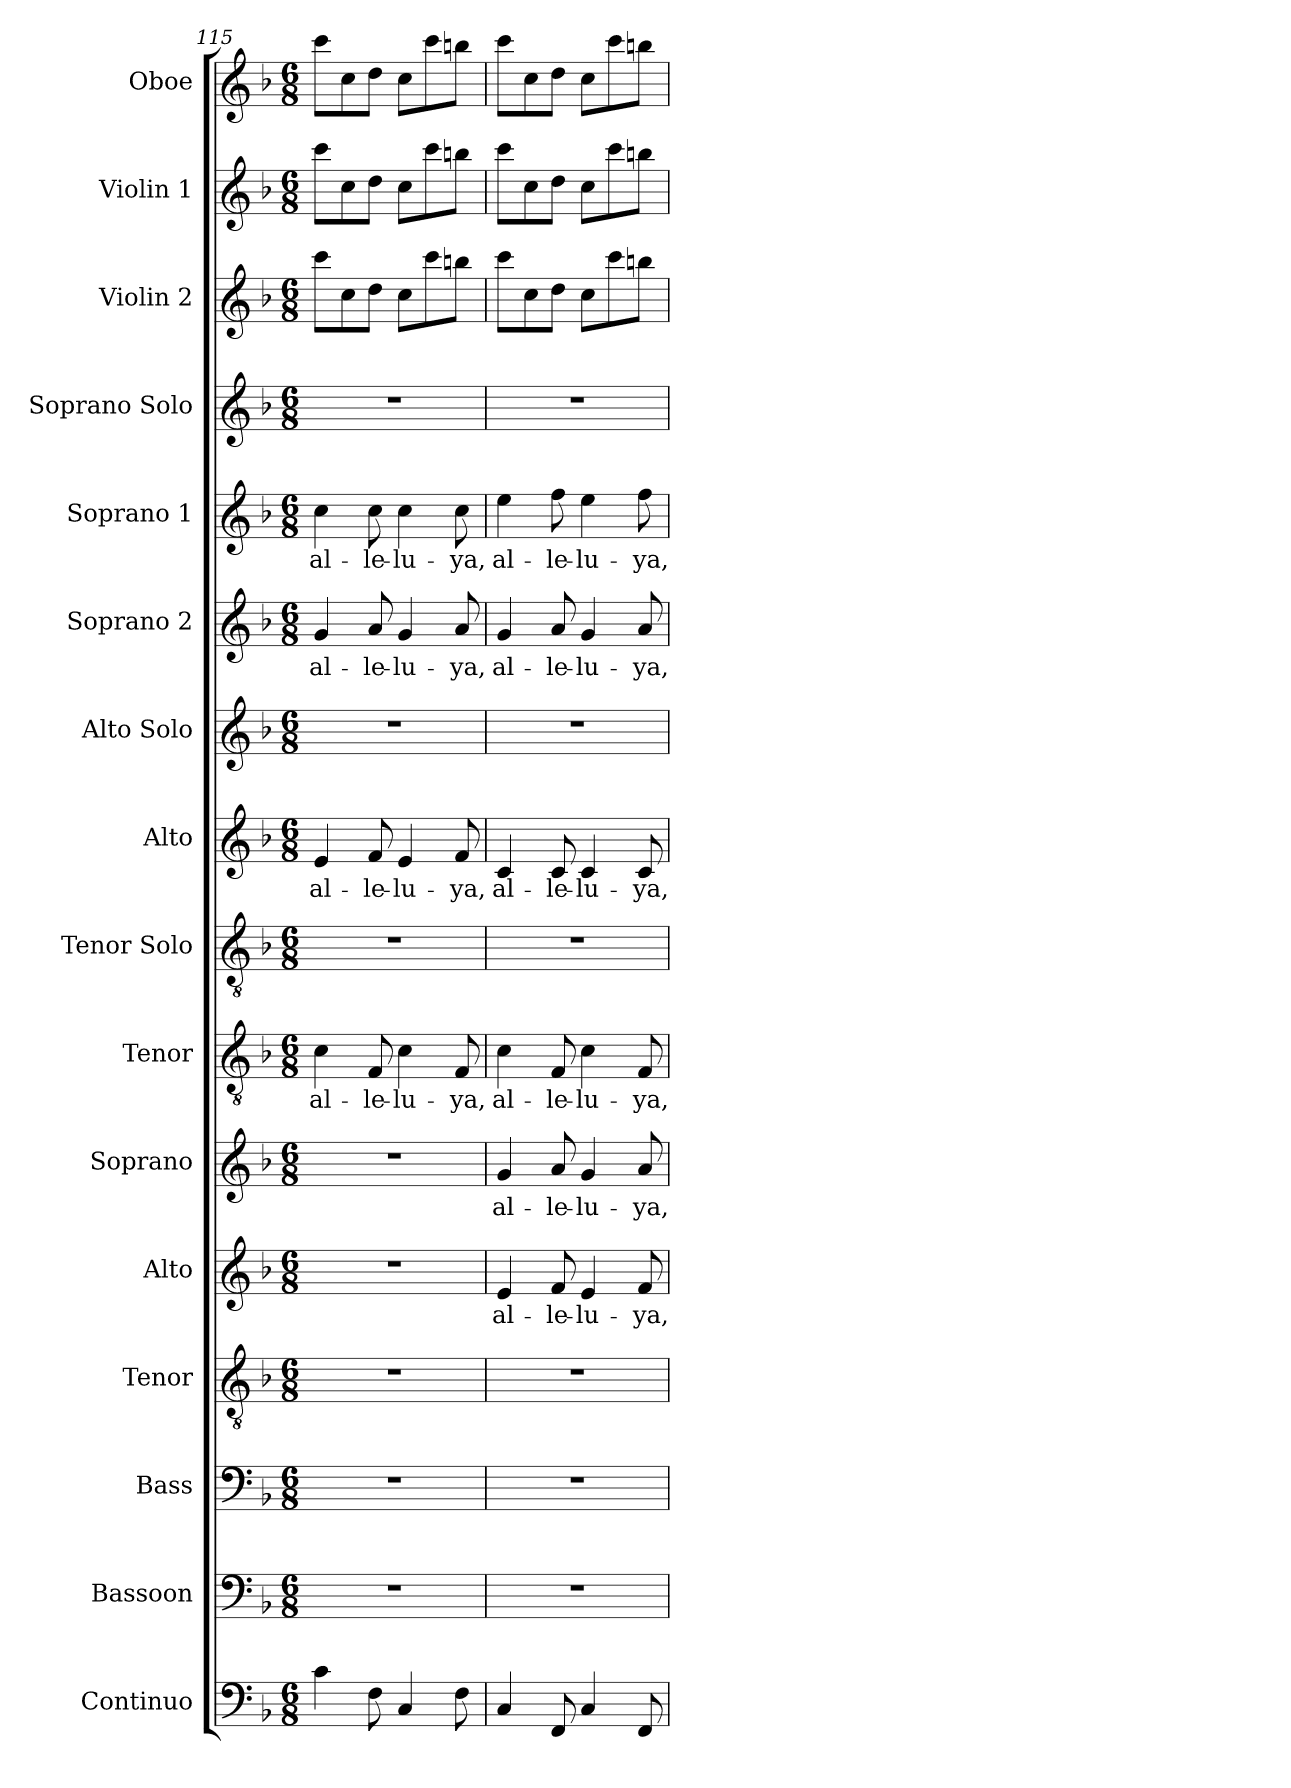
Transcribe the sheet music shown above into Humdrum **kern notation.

**kern	**kern	**kern	**kern	**kern	**text	**kern	**text	**kern	**text	**kern	**kern	**text	**kern	**kern	**text	**kern	**text	**kern	**kern	**kern	**kern
*part16	*part15	*part14	*part13	*part12	*part12	*part11	*part11	*part10	*part10	*part9	*part8	*part8	*part7	*part6	*part6	*part5	*part5	*part4	*part3	*part2	*part1
*staff16	*staff15	*staff14	*staff13	*staff12	*staff12	*staff11	*staff11	*staff10	*staff10	*staff9	*staff8	*staff8	*staff7	*staff6	*staff6	*staff5	*staff5	*staff4	*staff3	*staff2	*staff1
*I"Continuo	*I"Bassoon	*I"Bass	*I"Tenor	*I"Alto	*	*I"Soprano	*	*I"Tenor	*	*I"Tenor Solo	*I"Alto	*	*I"Alto Solo	*I"Soprano 2	*	*I"Soprano 1	*	*I"Soprano Solo	*I"Violin 2	*I"Violin 1	*I"Oboe
*I'Cont.	*I'Bsn.	*I'B.	*I'T.	*I'A.	*	*I'S.	*	*I'T.	*	*I'T. Solo	*I'A.	*	*I'A.  Solo	*I'S2.	*	*I'S1.	*	*I'S. Solo	*I'Vln. 2	*I'Vln. 1	*I'Ob.
*clefF4	*clefF4	*clefF4	*clefGv2	*clefG2	*	*clefG2	*	*clefGv2	*	*clefGv2	*clefG2	*	*clefG2	*clefG2	*	*clefG2	*	*clefG2	*clefG2	*clefG2	*clefG2
*	*	*	*ITrd7c12	*	*	*	*	*ITrd7c12	*	*ITrd7c12	*	*	*	*	*	*	*	*	*	*	*
*k[b-]	*k[b-]	*k[b-]	*k[b-]	*k[b-]	*	*k[b-]	*	*k[b-]	*	*k[b-]	*k[b-]	*	*k[b-]	*k[b-]	*	*k[b-]	*	*k[b-]	*k[b-]	*k[b-]	*k[b-]
*F:	*F:	*F:	*F:	*F:	*	*F:	*	*F:	*	*F:	*F:	*	*F:	*F:	*	*F:	*	*F:	*F:	*F:	*F:
*M6/8	*M6/8	*M6/8	*M6/8	*M6/8	*	*M6/8	*	*M6/8	*	*M6/8	*M6/8	*	*M6/8	*M6/8	*	*M6/8	*	*M6/8	*M6/8	*M6/8	*M6/8
=115	=115	=115	=115	=115	=115	=115	=115	=115	=115	=115	=115	=115	=115	=115	=115	=115	=115	=115	=115	=115	=115
!	!LO:N:vis=1	!LO:N:vis=1	!LO:N:vis=1	!LO:N:vis=1	!	!LO:N:vis=1	!	!	!	!	!	!	!	!	!	!	!	!	!	!	!
!	!	!	!	!	!	!	!	!	!LO:LY:b:color=#000000	!LO:N:vis=1	!	!	!	!	!	!	!	!	!	!	!
!	!	!	!	!	!	!	!	!	!	!	!	!LO:LY:b:color=#000000	!LO:N:vis=1	!	!	!	!	!	!	!	!
!	!	!	!	!	!	!	!	!	!	!	!	!	!	!	!LO:LY:b:color=#000000	!	!	!	!	!	!
!	!	!	!	!	!	!	!	!	!	!	!	!	!	!	!	!	!LO:LY:b:color=#000000	!LO:N:vis=1	!	!	!
4ci\	2.r	2.r	2.r	2.r	.	2.r	.	4Ci\	al-	2.r	4ei/	al-	2.r	4gi/	al-	4cci\	al-	2.r	8ccci\L	8ccci\L	8ccci\L
.	.	.	.	.	.	.	.	.	.	.	.	.	.	.	.	.	.	.	8cci\	8cci\	8cci\
!	!	!	!	!	!	!	!	!	!LO:LY:b:color=#000000	!	!	!	!	!	!	!	!	!	!	!	!
!	!	!	!	!	!	!	!	!	!	!	!	!LO:LY:b:color=#000000	!	!	!	!	!	!	!	!	!
!	!	!	!	!	!	!	!	!	!	!	!	!	!	!	!LO:LY:b:color=#000000	!	!	!	!	!	!
!	!	!	!	!	!	!	!	!	!	!	!	!	!	!	!	!	!LO:LY:b:color=#000000	!	!	!	!
8Fi\	.	.	.	.	.	.	.	8FFi/	-le-	.	8fi/	-le-	.	8ai/	-le-	8cci\	-le-	.	8ddi\J	8ddi\J	8ddi\J
!	!	!	!	!	!	!	!	!	!LO:LY:b:color=#000000	!	!	!	!	!	!	!	!	!	!	!	!
!	!	!	!	!	!	!	!	!	!	!	!	!LO:LY:b:color=#000000	!	!	!	!	!	!	!	!	!
!	!	!	!	!	!	!	!	!	!	!	!	!	!	!	!LO:LY:b:color=#000000	!	!	!	!	!	!
!	!	!	!	!	!	!	!	!	!	!	!	!	!	!	!	!	!LO:LY:b:color=#000000	!	!	!	!
4Ci/	.	.	.	.	.	.	.	4Ci\	-lu-	.	4ei/	-lu-	.	4gi/	-lu-	4cci\	-lu-	.	8cci\L	8cci\L	8cci\L
.	.	.	.	.	.	.	.	.	.	.	.	.	.	.	.	.	.	.	8ccci\	8ccci\	8ccci\
!	!	!	!	!	!	!	!	!	!LO:LY:b:color=#000000	!	!	!	!	!	!	!	!	!	!	!	!
!	!	!	!	!	!	!	!	!	!	!	!	!LO:LY:b:color=#000000	!	!	!	!	!	!	!	!	!
!	!	!	!	!	!	!	!	!	!	!	!	!	!	!	!LO:LY:b:color=#000000	!	!	!	!	!	!
!	!	!	!	!	!	!	!	!	!	!	!	!	!	!	!	!	!LO:LY:b:color=#000000	!	!	!	!
8Fi\	.	.	.	.	.	.	.	8FFi/	-ya,	.	8fi/	-ya,	.	8ai/	-ya,	8cci\	-ya,	.	8bbni\J	8bbni\J	8bbni\J
!!LO:PB:g=z
=116	=116	=116	=116	=116	=116	=116	=116	=116	=116	=116	=116	=116	=116	=116	=116	=116	=116	=116	=116	=116	=116
!	!LO:N:vis=1	!LO:N:vis=1	!LO:N:vis=1	!	!	!	!	!	!	!	!	!	!	!	!	!	!	!	!	!	!
!	!	!	!	!	!LO:LY:b:color=#000000	!	!	!	!	!	!	!	!	!	!	!	!	!	!	!	!
!	!	!	!	!	!	!	!LO:LY:b:color=#000000	!	!	!	!	!	!	!	!	!	!	!	!	!	!
!	!	!	!	!	!	!	!	!	!LO:LY:b:color=#000000	!LO:N:vis=1	!	!	!	!	!	!	!	!	!	!	!
!	!	!	!	!	!	!	!	!	!	!	!	!LO:LY:b:color=#000000	!LO:N:vis=1	!	!	!	!	!	!	!	!
!	!	!	!	!	!	!	!	!	!	!	!	!	!	!	!LO:LY:b:color=#000000	!	!	!	!	!	!
!	!	!	!	!	!	!	!	!	!	!	!	!	!	!	!	!	!LO:LY:b:color=#000000	!LO:N:vis=1	!	!	!
4Ci/	2.r	2.r	2.r	4ei/	al-	4gi/	al-	4Ci\	al-	2.r	4ci/	al-	2.r	4gi/	al-	4eei\	al-	2.r	8ccci\L	8ccci\L	8ccci\L
.	.	.	.	.	.	.	.	.	.	.	.	.	.	.	.	.	.	.	8cci\	8cci\	8cci\
!	!	!	!	!	!LO:LY:b:color=#000000	!	!	!	!	!	!	!	!	!	!	!	!	!	!	!	!
!	!	!	!	!	!	!	!LO:LY:b:color=#000000	!	!	!	!	!	!	!	!	!	!	!	!	!	!
!	!	!	!	!	!	!	!	!	!LO:LY:b:color=#000000	!	!	!	!	!	!	!	!	!	!	!	!
!	!	!	!	!	!	!	!	!	!	!	!	!LO:LY:b:color=#000000	!	!	!	!	!	!	!	!	!
!	!	!	!	!	!	!	!	!	!	!	!	!	!	!	!LO:LY:b:color=#000000	!	!	!	!	!	!
!	!	!	!	!	!	!	!	!	!	!	!	!	!	!	!	!	!LO:LY:b:color=#000000	!	!	!	!
8FFi/	.	.	.	8fi/	-le-	8ai/	-le-	8FFi/	-le-	.	8ci/	-le-	.	8ai/	-le-	8ffi\	-le-	.	8ddi\J	8ddi\J	8ddi\J
!	!	!	!	!	!LO:LY:b:color=#000000	!	!	!	!	!	!	!	!	!	!	!	!	!	!	!	!
!	!	!	!	!	!	!	!LO:LY:b:color=#000000	!	!	!	!	!	!	!	!	!	!	!	!	!	!
!	!	!	!	!	!	!	!	!	!LO:LY:b:color=#000000	!	!	!	!	!	!	!	!	!	!	!	!
!	!	!	!	!	!	!	!	!	!	!	!	!LO:LY:b:color=#000000	!	!	!	!	!	!	!	!	!
!	!	!	!	!	!	!	!	!	!	!	!	!	!	!	!LO:LY:b:color=#000000	!	!	!	!	!	!
!	!	!	!	!	!	!	!	!	!	!	!	!	!	!	!	!	!LO:LY:b:color=#000000	!	!	!	!
4Ci/	.	.	.	4ei/	-lu-	4gi/	-lu-	4Ci\	-lu-	.	4ci/	-lu-	.	4gi/	-lu-	4eei\	-lu-	.	8cci\L	8cci\L	8cci\L
.	.	.	.	.	.	.	.	.	.	.	.	.	.	.	.	.	.	.	8ccci\	8ccci\	8ccci\
!	!	!	!	!	!LO:LY:b:color=#000000	!	!	!	!	!	!	!	!	!	!	!	!	!	!	!	!
!	!	!	!	!	!	!	!LO:LY:b:color=#000000	!	!	!	!	!	!	!	!	!	!	!	!	!	!
!	!	!	!	!	!	!	!	!	!LO:LY:b:color=#000000	!	!	!	!	!	!	!	!	!	!	!	!
!	!	!	!	!	!	!	!	!	!	!	!	!LO:LY:b:color=#000000	!	!	!	!	!	!	!	!	!
!	!	!	!	!	!	!	!	!	!	!	!	!	!	!	!LO:LY:b:color=#000000	!	!	!	!	!	!
!	!	!	!	!	!	!	!	!	!	!	!	!	!	!	!	!	!LO:LY:b:color=#000000	!	!	!	!
8FFi/	.	.	.	8fi/	-ya,	8ai/	-ya,	8FFi/	-ya,	.	8ci/	-ya,	.	8ai/	-ya,	8ffi\	-ya,	.	8bbni\J	8bbni\J	8bbni\J
=	=	=	=	=	=	=	=	=	=	=	=	=	=	=	=	=	=	=	=	=	=
*-	*-	*-	*-	*-	*-	*-	*-	*-	*-	*-	*-	*-	*-	*-	*-	*-	*-	*-	*-	*-	*-
